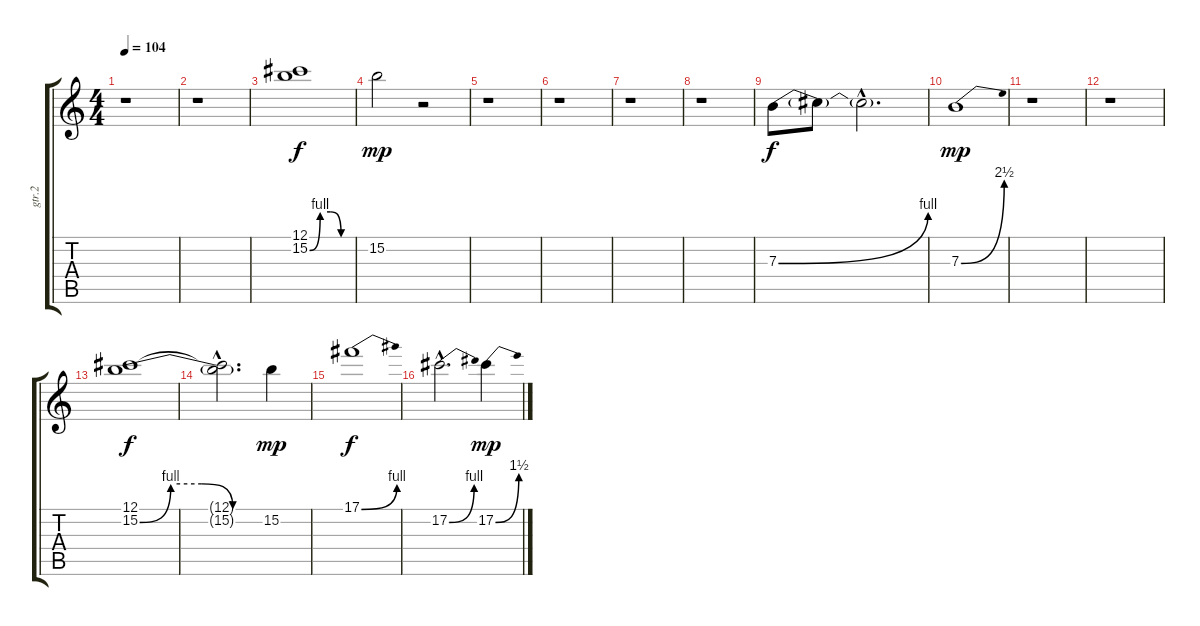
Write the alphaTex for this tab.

\track ("gtr.2" "gtr.2") {instrument electricguitarclean}
\staff {score tabs}
\tuning (Db4 Ab3 E3 B2 Gb2 Db2) {hide}
\ts (4 4)
\tempo 104
\clef g2
\ks c
r.1{dy mp} |
r.1 |
(12.1 15.2{be (custom 0 0 15 4 30 4 45 0 60 0)}).1{dy f} |
15.2.2{dy mp} r.2 |
r.1 |
r.1 |
r.1 |
r.1 |
7.3{be (bend 0 0 60 4)}.8{dy f} 7.3{t}.8 7.3{hac t}.2{d} |
7.3{be (bend 0 0 60 10)}.1{dy mp} |
r.1 |
r.1 |
(12.1 15.2{be (custom 0 0 15 4 30 4 45 0 60 0)}).1{dy f} |
(12.1{hac t} 15.2{hac t}).2{d} 15.2.4{dy mp} |
17.1{be (bend 0 0 60 4)}.1{dy f} |
17.2{be (bend 0 0 60 4) hac}.2{d} 17.2{be (bend 0 0 60 6)}.4{dy mp}
